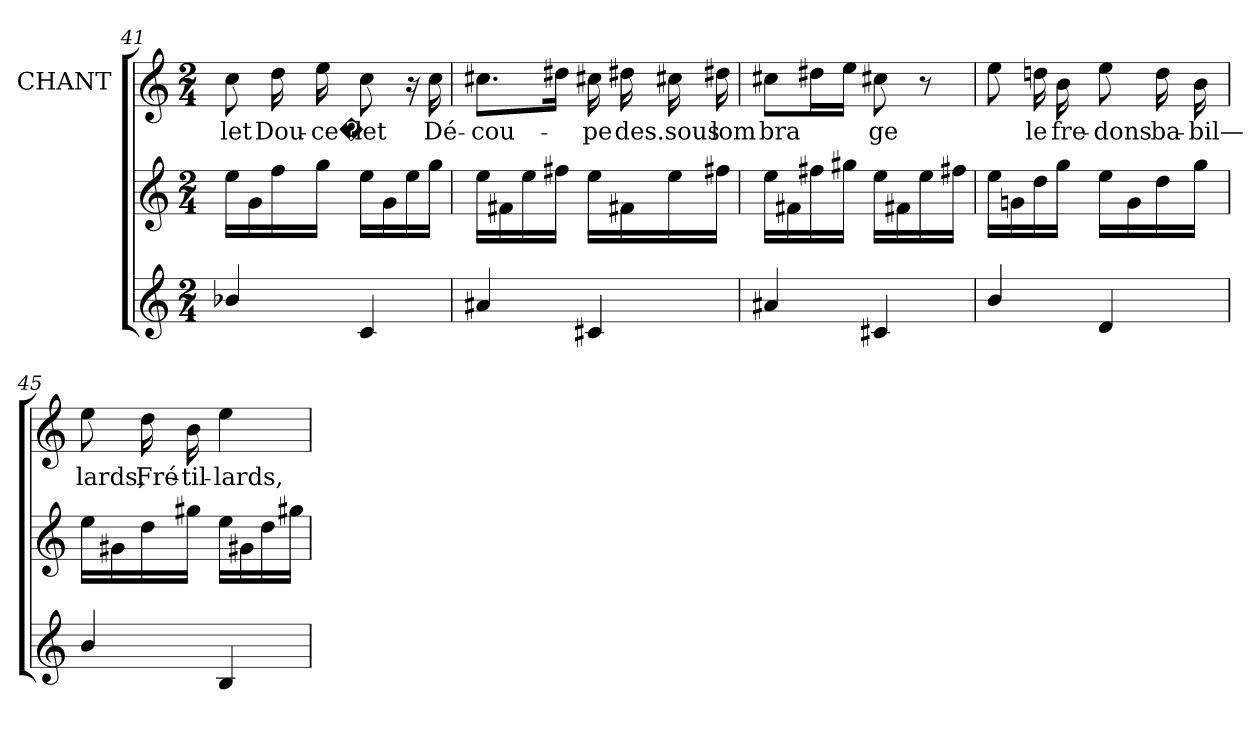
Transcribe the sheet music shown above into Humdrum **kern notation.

**kern	**kern	**kern	**text
*part3	*part2	*part1	*part1
*staff3	*staff2	*staff1	*staff1
*	*	*I"CHANT	*
*clefG2	*clefG2	*clefG2	*
*k[]	*k[]	*k[]	*
*M2/4	*M2/4	*M2/4	*
=41	=41	=41	=41
4b-Xi/	16eej\LL	8ccj\	let
.	16gj\	.	.
.	16ffj\	16ddj\	Dou-
.	16ggj\JJ	16eej\	ce�
4ci/	16eej\LL	8ccj\	let
.	16gj\	.	.
.	16eej\	16r	.
.	16ggj\JJ	16ccj\	Dé-
=42	=42	=42	=42
4a#Xi/	16eej\LL	8.cc#Xj\L	cou-
.	16f#Xj\	.	.
.	16eej\	.	.
.	16ff#Xj\JJ	16dd#Xj\Jk	.
4c#Xi/	16eej\LL	16cc#Xj\	pe
.	16f#Xj\	16dd#Xj\	des.sous
.	16eej\	16cc#Xj\	.
.	16ff#Xj\JJ	16dd#Xj\	lom
=43	=43	=43	=43
4a#Xi/	16eej\LL	8cc#Xj\L	bra-
.	16f#Xj\	.	.
.	16ff#Xj\	16dd#Xj\L	.
.	16gg#Xj\JJ	16eej\JJ	--
4c#Xi/	16eej\LL	8cc#Xj\	ge
.	16f#Xj\	.	.
.	16eej\	8r	.
.	16ff#Xj\JJ	.	.
!!LO:PB:g=z
=44	=44	=44	=44
4bi/	16eej\LL	8eej\	.
.	16gnj\	.	.
.	16ddj\	16ddnj\	le
.	16ggj\JJ	16bj\	fre-
4di/	16eej\LL	8eej\	dons
.	16gj\	.	.
.	16ddj\	16ddj\	ba-
.	16ggj\JJ	16bj\	bil—
=45	=45	=45	=45
4bi/	16eej\LL	8eej\	lards,
.	16g#Xj\	.	.
.	16ddj\	16ddj\	Fré-
.	16gg#Xj\JJ	16bj\	til-
4Bi/	16eej\LL	4eej\	lards,
.	16g#Xj\	.	.
.	16ddj\	.	.
.	16gg#Xj\JJ	.	.
=	=	=	=
*-	*-	*-	*-
